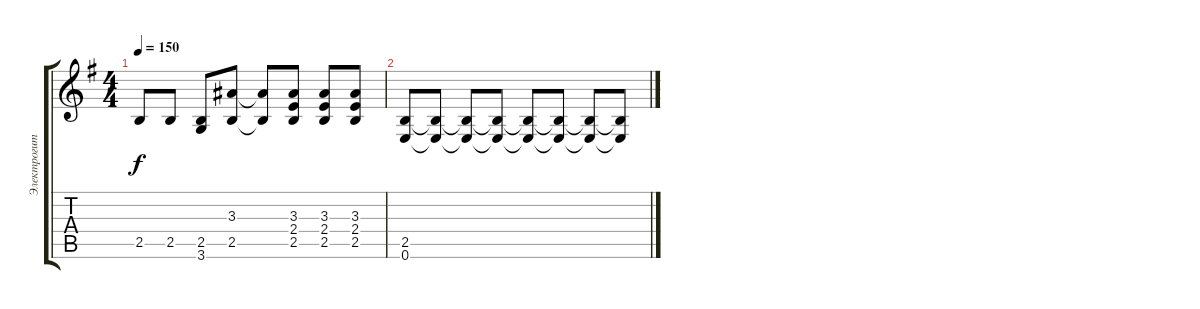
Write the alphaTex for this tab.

\track ("Электрогитара" "Электрогит") {instrument electricguitarjazz}
\staff {score tabs}
\tuning (E4 B3 G3 D3 A2 E2) {hide}
\ts (4 4)
\tempo 150
\clef g2
\ks g
2.5.8{dy f} 2.5.8 (2.5 3.6).8 (3.3 2.5).8 (3.3{t} 2.5{t}).8 (3.3 2.4 2.5).8 (3.3 2.4 2.5).8 (3.3 2.4 2.5).8 |
(2.5 0.6).8 (2.5{t} 0.6{t}).8 (2.5{t} 0.6{t}).8 (2.5{t} 0.6{t}).8 (2.5{t} 0.6{t}).8 (2.5{t} 0.6{t}).8 (2.5{t} 0.6{t}).8 (2.5{t} 0.6{t}).8
